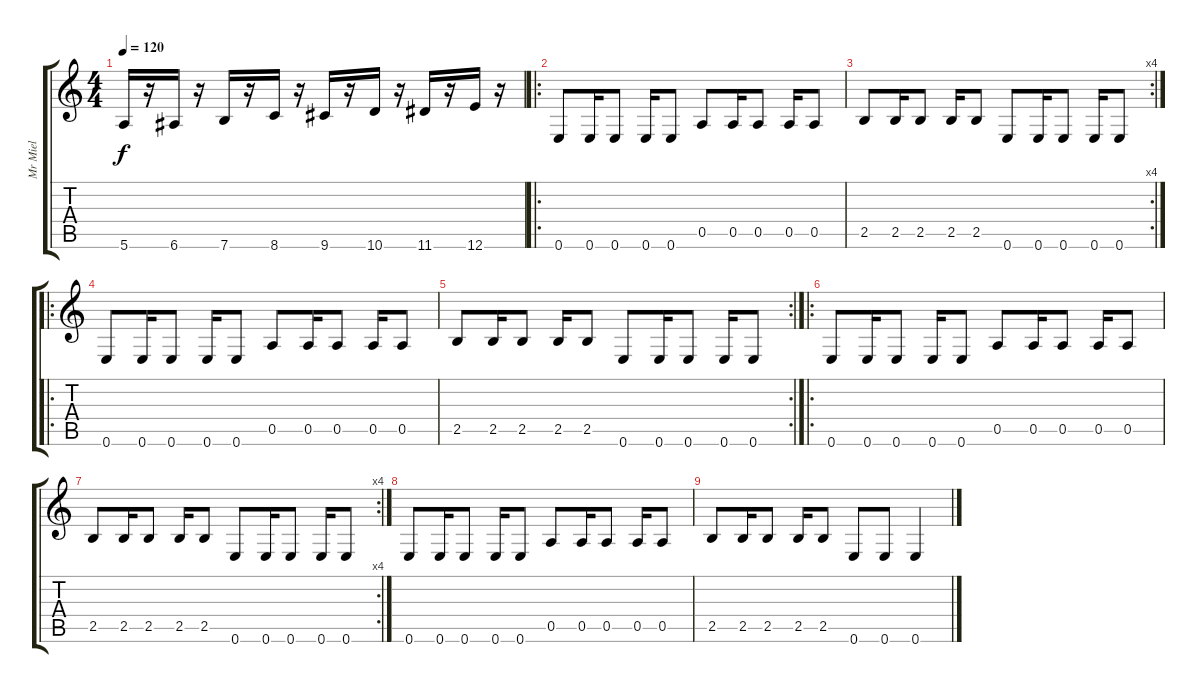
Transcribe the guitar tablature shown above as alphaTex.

\track ("Mr Miel" "Mr Miel") {instrument electricbassfinger}
\staff {score tabs}
\tuning (E4 B3 G3 D3 A2 E2) {hide}
\ts (4 4)
\tempo 120
\clef g2
\ks c
5.6.16{dy f} r.16 6.6.16 r.16 7.6.16 r.16 8.6.16 r.16 9.6.16 r.16 10.6.16 r.16 11.6.16 r.16 12.6.16 r.16 |
\ro
0.6.8 0.6.16 0.6.8 0.6.16 0.6.8 0.5.8 0.5.16 0.5.8 0.5.16 0.5.8 |
\rc 4
2.5.8 2.5.16 2.5.8 2.5.16 2.5.8 0.6.8 0.6.16 0.6.8 0.6.16 0.6.8 |
\ro
0.6.8 0.6.16 0.6.8 0.6.16 0.6.8 0.5.8 0.5.16 0.5.8 0.5.16 0.5.8 |
\rc 2
2.5.8 2.5.16 2.5.8 2.5.16 2.5.8 0.6.8 0.6.16 0.6.8 0.6.16 0.6.8 |
\ro
0.6.8 0.6.16 0.6.8 0.6.16 0.6.8 0.5.8 0.5.16 0.5.8 0.5.16 0.5.8 |
\rc 4
2.5.8 2.5.16 2.5.8 2.5.16 2.5.8 0.6.8 0.6.16 0.6.8 0.6.16 0.6.8 |
0.6.8 0.6.16 0.6.8 0.6.16 0.6.8 0.5.8 0.5.16 0.5.8 0.5.16 0.5.8 |
2.5.8 2.5.16 2.5.8 2.5.16 2.5.8 0.6.8 0.6.8 0.6.4
